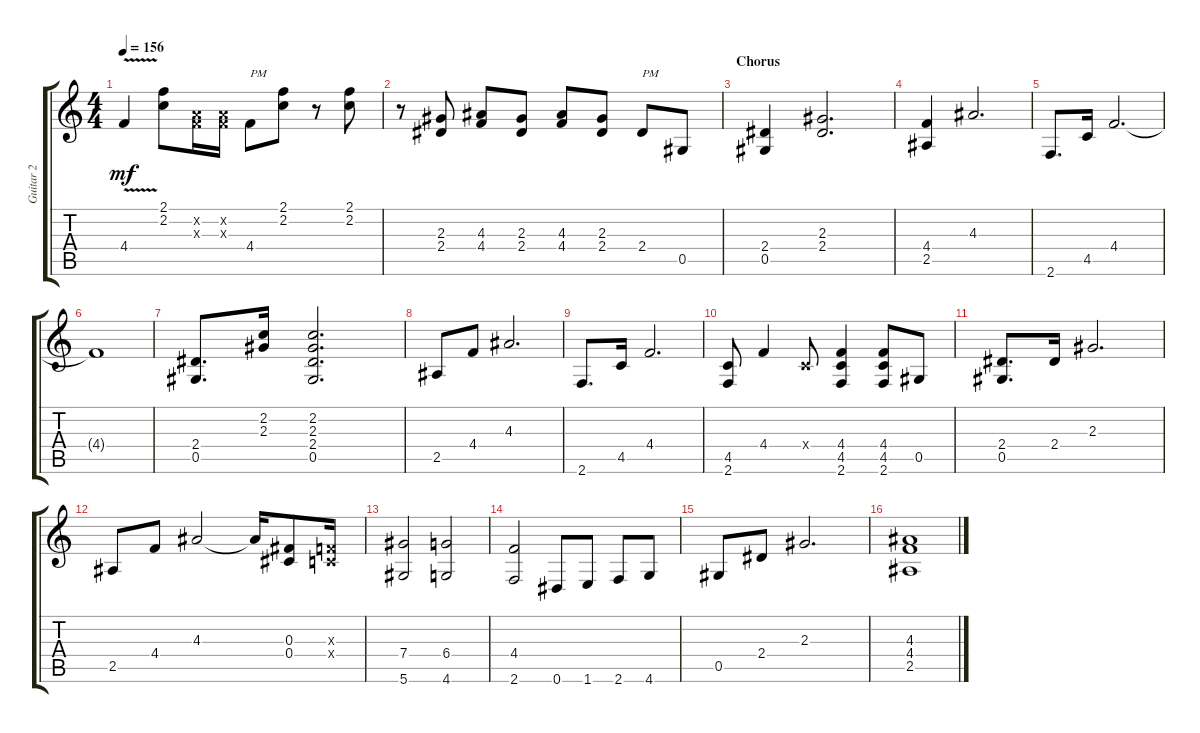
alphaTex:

\track ("Guitar 2" "Guitar 2") {instrument overdrivenguitar}
\staff {score tabs}
\tuning (Eb4 Bb3 Gb3 Db3 Ab2 Eb2) {hide}
\ts (4 4)
\tempo 156
\clef g2
\ks c
4.4{v}.4{dy mf} (2.1 2.2).8 (-1.2{x} -1.3{x}).16 (-1.2{x} -1.3{x}).16 4.4.8{txt "PM"} (2.1 2.2).8 r.8 (2.1 2.2).8 |
r.8 (2.3 2.4).8 (4.3 4.4).8 (2.3 2.4).8 (4.3 4.4).8 (2.3 2.4).8 2.4.8{txt "PM"} 0.5.8 |
\section ("" "Chorus")
(2.4 0.5).4 (2.3 2.4).2{d} |
(4.4 2.5).4 4.3.2{d} |
2.6.8{d} 4.5.16 4.4.2{d} |
4.4{t}.1 |
(2.4 0.5).8{d} (2.2 2.3).16 (2.2 2.3 2.4 0.5).2{d} |
2.5.8 4.4.8 4.3.2{d} |
2.6.8{d} 4.5.16 4.4.2{d} |
(4.5 2.6).8 4.4.4 -1.4{x}.8 (4.4 4.5 2.6).4 (4.4 4.5 2.6).8 0.5.8 |
(2.4 0.5).8{d} 2.4.16 2.3.2{d} |
2.5.8 4.4.8 4.3.2 4.3{t}.16 (0.3 0.4).8 (-1.3{x} -1.4{x}).16 |
(7.4 5.6).2 (6.4 4.6).2 |
(4.4 2.6).2 0.6.8 1.6.8 2.6.8 4.6.8 |
0.5.8 2.4.8 2.3.2{d} |
(4.3 4.4 2.5).1
